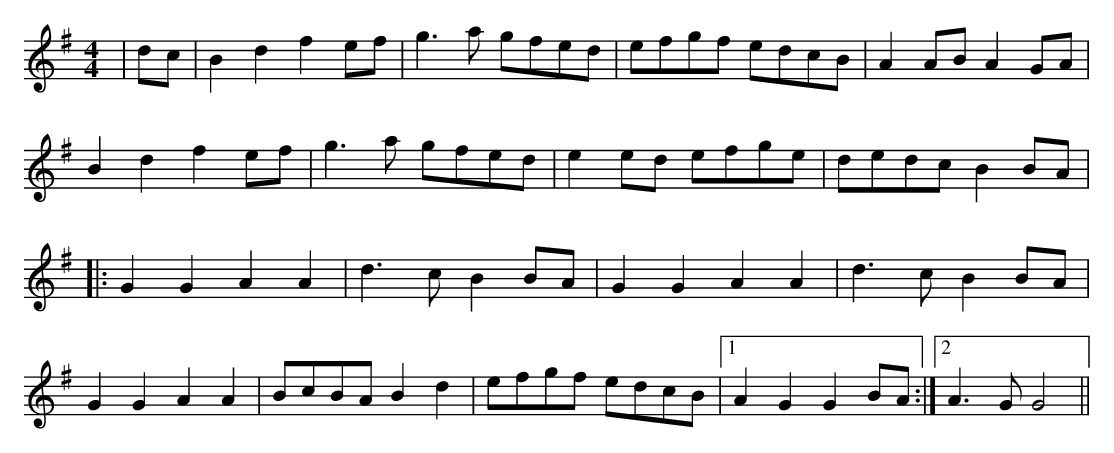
X:1
M:4/4
K:Emin
|dc|B2d2f2 ef|g3a gfed|efgf edcB|A2ABA2GA|
B2d2f2 ef|g3a gfed|e2ed efge|dedcB2BA|
|:G2G2A2A2|d3cB2BA|G2G2A2A2|d3cB2BA|
G2G2A2A2|BcBA B2d2|efgf edcB|1 A2G2G2BA:|2 A3GG4||
